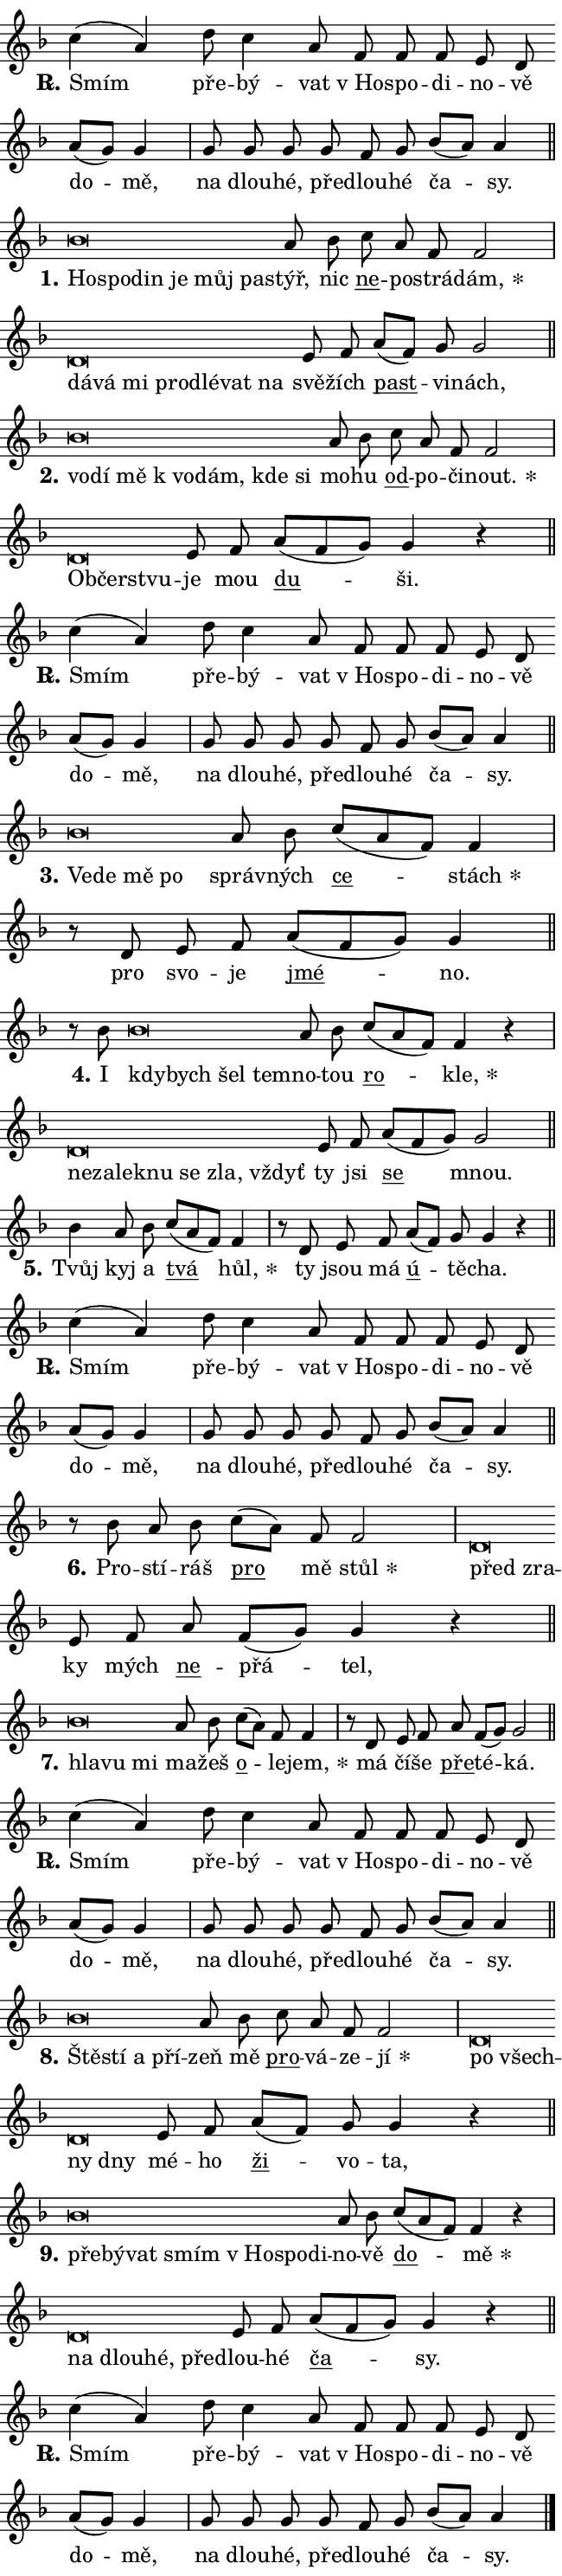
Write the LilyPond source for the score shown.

\version "2.24.0"
\header { tagline = "" }
\paper {
  indent = 0\cm
  top-margin = 0\cm
  right-margin = 0.13\cm % to fit lyric hyphens
  bottom-margin = 0\cm
  left-margin = 0\cm
  paper-width = 11\cm
  page-breaking = #ly:one-page-breaking
  system-system-spacing.basic-distance = #11
  score-system-spacing.basic-distance = #11
  ragged-last = ##f
}


%% Author: Thomas Morley
%% https://lists.gnu.org/archive/html/lilypond-user/2020-05/msg00002.html
#(define (line-position grob)
"Returns position of @var[grob} in current system:
   @code{'start}, if at first time-step
   @code{'end}, if at last time-step
   @code{'middle} otherwise
"
  (let* ((col (ly:item-get-column grob))
         (ln (ly:grob-object col 'left-neighbor))
         (rn (ly:grob-object col 'right-neighbor))
         (col-to-check-left (if (ly:grob? ln) ln col))
         (col-to-check-right (if (ly:grob? rn) rn col))
         (break-dir-left
           (and
             (ly:grob-property col-to-check-left 'non-musical #f)
             (ly:item-break-dir col-to-check-left)))
         (break-dir-right
           (and
             (ly:grob-property col-to-check-right 'non-musical #f)
             (ly:item-break-dir col-to-check-right))))
        (cond ((eqv? 1 break-dir-left) 'start)
              ((eqv? -1 break-dir-right) 'end)
              (else 'middle))))

#(define (tranparent-at-line-position vctor)
  (lambda (grob)
  "Relying on @code{line-position} select the relevant enry from @var{vctor}.
Used to determine transparency,"
    (case (line-position grob)
      ((end) (not (vector-ref vctor 0)))
      ((middle) (not (vector-ref vctor 1)))
      ((start) (not (vector-ref vctor 2))))))

noteHeadBreakVisibility =
#(define-music-function (break-visibility)(vector?)
"Makes @code{NoteHead}s transparent relying on @var{break-visibility}"
#{
  \override NoteHead.transparent =
    #(tranparent-at-line-position break-visibility)
#})

#(define delete-ledgers-for-transparent-note-heads
  (lambda (grob)
    "Reads whether a @code{NoteHead} is transparent.
If so this @code{NoteHead} is removed from @code{'note-heads} from
@var{grob}, which is supposed to be @code{LedgerLineSpanner}.
As a result ledgers are not printed for this @code{NoteHead}"
    (let* ((nhds-array (ly:grob-object grob 'note-heads))
           (nhds-list
             (if (ly:grob-array? nhds-array)
                 (ly:grob-array->list nhds-array)
                 '()))
           ;; Relies on the transparent-property being done before
           ;; Staff.LedgerLineSpanner.after-line-breaking is executed.
           ;; This is fragile ...
           (to-keep
             (remove
               (lambda (nhd)
                 (ly:grob-property nhd 'transparent #f))
               nhds-list)))
      ;; TODO find a better method to iterate over grob-arrays, similiar
      ;; to filter/remove etc for lists
      ;; For now rebuilt from scratch
      (set! (ly:grob-object grob 'note-heads)  '())
      (for-each
        (lambda (nhd)
          (ly:pointer-group-interface::add-grob grob 'note-heads nhd))
        to-keep))))

squashNotes = {
  \override NoteHead.X-extent = #'(-0.2 . 0.2)
  \override NoteHead.Y-extent = #'(-0.75 . 0)
  \override NoteHead.stencil =
    #(lambda (grob)
       (let ((pos (ly:grob-property grob 'staff-position)))
         (begin
           (if (< pos -7) (display "ERROR: Lower brevis then expected\n") (display ""))
           (if (<= pos -6) ly:text-interface::print ly:note-head::print))))
}
unSquashNotes = {
  \revert NoteHead.X-extent
  \revert NoteHead.Y-extent
  \revert NoteHead.stencil
}

hideNotes = \noteHeadBreakVisibility #begin-of-line-visible
unHideNotes = \noteHeadBreakVisibility #all-visible

% work-around for resetting accidentals
% https://lilypond.org/doc/v2.23/Documentation/notation/displaying-rhythms#unmetered-music
cadenzaMeasure = {
  \cadenzaOff
  \partial 1024 s1024
  \cadenzaOn
}

#(define-markup-command (accent layout props text) (markup?)
  "Underline accented syllable"
  (interpret-markup layout props
    #{\markup \override #'(offset . 4.3) \underline { #text }#}))

responsum = \markup \concat {
  "R" \hspace #-1.05 \path #0.1 #'((moveto 0 0.07) (lineto 0.9 0.8)) \hspace #0.05 "."
}

spaceSize = #0.6828661417322834 % exact space size for TeX Gyre Schola

\layout {
  \context {
    \Staff
    \remove "Time_signature_engraver"
    \override LedgerLineSpanner.after-line-breaking = #delete-ledgers-for-transparent-note-heads
  }
  \context {
    \Lyrics {
      \override LyricSpace.minimum-distance = \spaceSize
      \override LyricText.font-name = #"TeX Gyre Schola"
      \override LyricText.font-size = 1
      \override StanzaNumber.font-name = #"TeX Gyre Schola Bold"
      \override StanzaNumber.font-size = 1
    }
  }
  \context {
    \Score 
    \override NoteHead.text =
      #(lambda (grob) 
        (let ((pos (ly:grob-property grob 'staff-position)))
          #{\markup {
            \combine
              \halign #-0.55 \raise #(if (= pos -6) 0 0.5) \override #'(thickness . 2) \draw-line #'(3.2 . 0)
              \musicglyph "noteheads.sM1"
          }#}))
  }
}

% magnetic-lyrics.ily
%
%   written by
%     Jean Abou Samra <jean@abou-samra.fr>
%     Werner Lemberg <wl@gnu.org>
%
%   adapted by
%     Jiri Hon <jiri.hon@gmail.com>
%
% Version 2022-Apr-15

% https://www.mail-archive.com/lilypond-user@gnu.org/msg149350.html

#(define (Left_hyphen_pointer_engraver context)
   "Collect syllable-hyphen-syllable occurrences in lyrics and store
them in properties.  This engraver only looks to the left.  For
example, if the lyrics input is @code{foo -- bar}, it does the
following.

@itemize @bullet
@item
Set the @code{text} property of the @code{LyricHyphen} grob between
@q{foo} and @q{bar} to @code{foo}.

@item
Set the @code{left-hyphen} property of the @code{LyricText} grob with
text @q{foo} to the @code{LyricHyphen} grob between @q{foo} and
@q{bar}.
@end itemize

Use this auxiliary engraver in combination with the
@code{lyric-@/text::@/apply-@/magnetic-@/offset!} hook."
   (let ((hyphen #f)
         (text #f))
     (make-engraver
      (acknowledgers
       ((lyric-syllable-interface engraver grob source-engraver)
        (set! text grob)))
      (end-acknowledgers
       ((lyric-hyphen-interface engraver grob source-engraver)
        ;(when (not (grob::has-interface grob 'lyric-space-interface))
          (set! hyphen grob)));)
      ((stop-translation-timestep engraver)
       (when (and text hyphen)
         (ly:grob-set-object! text 'left-hyphen hyphen))
       (set! text #f)
       (set! hyphen #f)))))

#(define (lyric-text::apply-magnetic-offset! grob)
   "If the space between two syllables is less than the value in
property @code{LyricText@/.details@/.squash-threshold}, move the right
syllable to the left so that it gets concatenated with the left
syllable.

Use this function as a hook for
@code{LyricText@/.after-@/line-@/breaking} if the
@code{Left_@/hyphen_@/pointer_@/engraver} is active."
   (let ((hyphen (ly:grob-object grob 'left-hyphen #f)))
     (when hyphen
       (let ((left-text (ly:spanner-bound hyphen LEFT)))
         (when (grob::has-interface left-text 'lyric-syllable-interface)
           (let* ((common (ly:grob-common-refpoint grob left-text X))
                  (this-x-ext (ly:grob-extent grob common X))
                  (left-x-ext
                   (begin
                     ;; Trigger magnetism for left-text.
                     (ly:grob-property left-text 'after-line-breaking)
                     (ly:grob-extent left-text common X)))
                  ;; `delta` is the gap width between two syllables.
                  (delta (- (interval-start this-x-ext)
                            (interval-end left-x-ext)))
                  (details (ly:grob-property grob 'details))
                  (threshold (assoc-get 'squash-threshold details 0.2)))
             (when (< delta threshold)
               (let* (;; We have to manipulate the input text so that
                      ;; ligatures crossing syllable boundaries are not
                      ;; disabled.  For languages based on the Latin
                      ;; script this is essentially a beautification.
                      ;; However, for non-Western scripts it can be a
                      ;; necessity.
                      (lt (ly:grob-property left-text 'text))
                      (rt (ly:grob-property grob 'text))
                      (is-space (grob::has-interface hyphen 'lyric-space-interface))
                      (space (if is-space " " ""))
                      (extra-delta (if is-space spaceSize 0))
                      ;; Append new syllable.
                      (ltrt-space (if (and (string? lt) (string? rt))
                                (string-append lt space rt)
                                (make-concat-markup (list lt space rt))))
                      ;; Right-align `ltrt` to the right side.
                      (ltrt-space-markup (grob-interpret-markup
                               grob
                               (make-translate-markup
                                (cons (interval-length this-x-ext) 0)
                                (make-right-align-markup ltrt-space)))))
                 (begin
                   ;; Don't print `left-text`.
                   (ly:grob-set-property! left-text 'stencil #f)
                   ;; Set text and stencil (which holds all collected
                   ;; syllables so far) and shift it to the left.
                   (ly:grob-set-property! grob 'text ltrt-space)
                   (ly:grob-set-property! grob 'stencil ltrt-space-markup)
                   (ly:grob-translate-axis! grob (- (- delta extra-delta)) X))))))))))


#(define (lyric-hyphen::displace-bounds-first grob)
   ;; Make very sure this callback isn't triggered too early.
   (let ((left (ly:spanner-bound grob LEFT))
         (right (ly:spanner-bound grob RIGHT)))
     (ly:grob-property left 'after-line-breaking)
     (ly:grob-property right 'after-line-breaking)
     (ly:lyric-hyphen::print grob)))

squashThreshold = #0.4

\layout {
  \context {
    \Lyrics
    \consists #Left_hyphen_pointer_engraver
    \override LyricText.after-line-breaking =
      #lyric-text::apply-magnetic-offset!
    \override LyricHyphen.stencil = #lyric-hyphen::displace-bounds-first
    \override LyricText.details.squash-threshold = \squashThreshold
    \override LyricHyphen.minimum-distance = 0
    \override LyricHyphen.minimum-length = \squashThreshold
  }
}

squashText = \override LyricText.details.squash-threshold = 9999
unSquashText = \override LyricText.details.squash-threshold = \squashThreshold

leftText = \override LyricText.self-alignment-X = #LEFT
unLeftText = \revert LyricText.self-alignment-X

starOffset = #(lambda (grob) 
                (let ((x_offset (ly:self-alignment-interface::aligned-on-x-parent grob)))
                  (if (= x_offset 0) 0 (+ x_offset 1.2))))

star = #(define-music-function (syllable)(string?)
"Append star separator at the end of a syllable"
#{
  \once \override LyricText.X-offset = #starOffset
  \lyricmode { \markup {
    #syllable
    \override #'((font-name . "TeX Gyre Schola Bold")) \hspace #0.2 \lower #0.65 \larger "*"
  } }
#})

starAccent = #(define-music-function (syllable)(string?)
"Append star separator at the end of a syllable and make accent"
#{
  \once \override LyricText.X-offset = #starOffset
  \lyricmode { \markup {
    \accent #syllable
    \override #'((font-name . "TeX Gyre Schola Bold")) \hspace #0.2 \lower #0.65 \larger "*"
  } }
#})

breath = #(define-music-function (syllable)(string?)
"Append breathing indicator at the end of a syllable"
#{
  \lyricmode { \markup { #syllable "+" } }
#})

optionalBreath = #(define-music-function (syllable)(string?)
"Append optional breathing indicator at the end of a syllable"
#{
  \lyricmode { \markup { #syllable "(+)" } }
#})


\score {
    <<
        \new Voice = "melody" { \cadenzaOn \key f \major \relative { c''4( a) d8 c4 a8 \bar "" f f f \bar "" e d \bar "" a'[( g)] g4 \cadenzaMeasure \bar "|" g8 g g \bar "" g f g \bar "" bes[( a)] a4 \cadenzaMeasure \bar "||" \break } }
        \new Lyrics \lyricsto "melody" { \lyricmode { \set stanza = \responsum
Smím pře -- bý -- vat "v Ho" -- spo -- di -- no -- vě do -- mě, na dlou -- hé, pře -- dlou -- hé ča -- sy. } }
    >>
    \layout {}
}

\score {
    <<
        \new Voice = "melody" { \cadenzaOn \key f \major \relative { \squashNotes bes'\breve*1/16 \hideNotes \breve*1/16 \bar "" \breve*1/16 \bar "" \breve*1/16 \bar "" \breve*1/16 \breve*1/16 \bar "" \unHideNotes \unSquashNotes a8 bes \bar "" c a f f2 \cadenzaMeasure \bar "|" \squashNotes d\breve*1/16 \hideNotes \breve*1/16 \bar "" \breve*1/16 \bar "" \breve*1/16 \bar "" \breve*1/16 \bar "" \breve*1/16 \breve*1/16 \bar "" \unHideNotes \unSquashNotes e8 f \bar "" a[( f)] g g2 \cadenzaMeasure \bar "||" \break } }
        \new Lyrics \lyricsto "melody" { \lyricmode { \set stanza = "1."
\leftText Ho -- \squashText spo -- din je můj pa -- \unLeftText \unSquashText stýř, nic \markup \accent ne -- po -- strá -- \star dám, \leftText dá -- \squashText vá mi pro -- dlé -- vat na \unLeftText \unSquashText svě -- žích \markup \accent past -- vi -- nách, } }
    >>
    \layout {}
}

\score {
    <<
        \new Voice = "melody" { \cadenzaOn \key f \major \relative { \squashNotes bes'\breve*1/16 \hideNotes \breve*1/16 \bar "" \breve*1/16 \bar "" \breve*1/16 \bar "" \breve*1/16 \bar "" \breve*1/16 \breve*1/16 \bar "" \unHideNotes \unSquashNotes a8 bes \bar "" c a f f2 \cadenzaMeasure \bar "|" \squashNotes d\breve*1/16 \hideNotes \breve*1/16 \breve*1/16 \bar "" \unHideNotes \unSquashNotes e8 f \bar "" a[( f g)] g4 r \cadenzaMeasure \bar "||" \break } }
        \new Lyrics \lyricsto "melody" { \lyricmode { \set stanza = "2."
\leftText vo -- \squashText dí mě "k vo" -- dám, kde si \unLeftText \unSquashText mo -- hu \markup \accent od -- po -- či -- \star nout. \leftText Ob -- \squashText čerst -- vu -- \unLeftText \unSquashText je mou \markup \accent du -- ši. } }
    >>
    \layout {}
}

\score {
    <<
        \new Voice = "melody" { \cadenzaOn \key f \major \relative { c''4( a) d8 c4 a8 \bar "" f f f \bar "" e d \bar "" a'[( g)] g4 \cadenzaMeasure \bar "|" g8 g g \bar "" g f g \bar "" bes[( a)] a4 \cadenzaMeasure \bar "||" \break } }
        \new Lyrics \lyricsto "melody" { \lyricmode { \set stanza = \responsum
Smím pře -- bý -- vat "v Ho" -- spo -- di -- no -- vě do -- mě, na dlou -- hé, pře -- dlou -- hé ča -- sy. } }
    >>
    \layout {}
}

\score {
    <<
        \new Voice = "melody" { \cadenzaOn \key f \major \relative { \squashNotes bes'\breve*1/16 \hideNotes \breve*1/16 \bar "" \breve*1/16 \breve*1/16 \bar "" \unHideNotes \unSquashNotes a8 bes \bar "" c[( a f)] f4 \cadenzaMeasure \bar "|" r8 d8 e8 f \bar "" a[( f g)] g4 \cadenzaMeasure \bar "||" \break } }
        \new Lyrics \lyricsto "melody" { \lyricmode { \set stanza = "3."
\leftText Ve -- \squashText de mě po \unLeftText \unSquashText správ -- ných \markup \accent ce -- \star stách pro svo -- je \markup \accent jmé -- no. } }
    >>
    \layout {}
}

\score {
    <<
        \new Voice = "melody" { \cadenzaOn \key f \major \relative { r8 bes' \squashNotes bes\breve*1/16 \hideNotes \breve*1/16 \bar "" \breve*1/16 \breve*1/16 \bar "" \unHideNotes \unSquashNotes a8 bes \bar "" c[( a f)] f4 r \cadenzaMeasure \bar "|" \squashNotes d\breve*1/16 \hideNotes \breve*1/16 \bar "" \breve*1/16 \bar "" \breve*1/16 \bar "" \breve*1/16 \bar "" \breve*1/16 \breve*1/16 \bar "" \unHideNotes \unSquashNotes e8 f \bar "" a[( f g)] g2 \cadenzaMeasure \bar "||" \break } }
        \new Lyrics \lyricsto "melody" { \lyricmode { \set stanza = "4."
I \leftText kdy -- \squashText bych šel tem -- \unLeftText \unSquashText no -- tou \markup \accent ro -- \star kle, \leftText ne -- \squashText za -- lek -- nu se zla, vždyť \unLeftText \unSquashText ty jsi \markup \accent se mnou. } }
    >>
    \layout {}
}

\score {
    <<
        \new Voice = "melody" { \cadenzaOn \key f \major \relative { bes'4 a8 bes \bar "" c[( a f)] f4 \cadenzaMeasure \bar "|" r8 d e8 f \bar "" a[( f)] g g4 r \cadenzaMeasure \bar "||" \break } }
        \new Lyrics \lyricsto "melody" { \lyricmode { \set stanza = "5."
Tvůj kyj a \markup \accent tvá \star hůl, ty jsou má \markup \accent ú -- tě -- cha. } }
    >>
    \layout {}
}

\score {
    <<
        \new Voice = "melody" { \cadenzaOn \key f \major \relative { c''4( a) d8 c4 a8 \bar "" f f f \bar "" e d \bar "" a'[( g)] g4 \cadenzaMeasure \bar "|" g8 g g \bar "" g f g \bar "" bes[( a)] a4 \cadenzaMeasure \bar "||" \break } }
        \new Lyrics \lyricsto "melody" { \lyricmode { \set stanza = \responsum
Smím pře -- bý -- vat "v Ho" -- spo -- di -- no -- vě do -- mě, na dlou -- hé, pře -- dlou -- hé ča -- sy. } }
    >>
    \layout {}
}

\score {
    <<
        \new Voice = "melody" { \cadenzaOn \key f \major \relative { r8 bes' a8 bes \bar "" c[( a)] f f2 \cadenzaMeasure \bar "|" \squashNotes d\breve*1/16 \hideNotes \breve*1/16 \bar "" \unHideNotes \unSquashNotes e8 f \bar "" a f[( g)] g4 r \cadenzaMeasure \bar "||" \break } }
        \new Lyrics \lyricsto "melody" { \lyricmode { \set stanza = "6."
Pro -- stí -- ráš \markup \accent pro mě \star stůl \leftText před \squashText zra -- \unLeftText \unSquashText ky mých \markup \accent ne -- přá -- tel, } }
    >>
    \layout {}
}

\score {
    <<
        \new Voice = "melody" { \cadenzaOn \key f \major \relative { \squashNotes bes'\breve*1/16 \hideNotes \breve*1/16 \breve*1/16 \bar "" \unHideNotes \unSquashNotes a8 bes \bar "" c[( a)] f f4 \cadenzaMeasure \bar "|" r8 d e8 f \bar "" a f[( g)] g2 \cadenzaMeasure \bar "||" \break } }
        \new Lyrics \lyricsto "melody" { \lyricmode { \set stanza = "7."
\leftText hla -- \squashText vu mi \unLeftText \unSquashText ma -- žeš \markup \accent o -- le -- \star jem, má čí -- še \markup \accent pře -- té -- ká. } }
    >>
    \layout {}
}

\score {
    <<
        \new Voice = "melody" { \cadenzaOn \key f \major \relative { c''4( a) d8 c4 a8 \bar "" f f f \bar "" e d \bar "" a'[( g)] g4 \cadenzaMeasure \bar "|" g8 g g \bar "" g f g \bar "" bes[( a)] a4 \cadenzaMeasure \bar "||" \break } }
        \new Lyrics \lyricsto "melody" { \lyricmode { \set stanza = \responsum
Smím pře -- bý -- vat "v Ho" -- spo -- di -- no -- vě do -- mě, na dlou -- hé, pře -- dlou -- hé ča -- sy. } }
    >>
    \layout {}
}

\score {
    <<
        \new Voice = "melody" { \cadenzaOn \key f \major \relative { \squashNotes bes'\breve*1/16 \hideNotes \breve*1/16 \bar "" \breve*1/16 \breve*1/16 \bar "" \unHideNotes \unSquashNotes a8 bes \bar "" c a f f2 \cadenzaMeasure \bar "|" \squashNotes d\breve*1/16 \hideNotes \breve*1/16 \bar "" \breve*1/16 \breve*1/16 \bar "" \unHideNotes \unSquashNotes e8 f \bar "" a[( f)] g g4 r \cadenzaMeasure \bar "||" \break } }
        \new Lyrics \lyricsto "melody" { \lyricmode { \set stanza = "8."
\leftText Ště -- \squashText stí a pří -- \unLeftText \unSquashText zeň mě \markup \accent pro -- vá -- ze -- \star jí \leftText po \squashText všech -- ny dny \unLeftText \unSquashText mé -- ho \markup \accent ži -- vo -- ta, } }
    >>
    \layout {}
}

\score {
    <<
        \new Voice = "melody" { \cadenzaOn \key f \major \relative { \squashNotes bes'\breve*1/16 \hideNotes \breve*1/16 \bar "" \breve*1/16 \bar "" \breve*1/16 \bar "" \breve*1/16 \bar "" \breve*1/16 \breve*1/16 \bar "" \unHideNotes \unSquashNotes a8 bes \bar "" c[( a f)] f4 r \cadenzaMeasure \bar "|" \squashNotes d\breve*1/16 \hideNotes \breve*1/16 \bar "" \breve*1/16 \breve*1/16 \bar "" \unHideNotes \unSquashNotes e8 f \bar "" a[( f g)] g4 r \cadenzaMeasure \bar "||" \break } }
        \new Lyrics \lyricsto "melody" { \lyricmode { \set stanza = "9."
\leftText pře -- \squashText bý -- vat smím "v Ho" -- spo -- di -- \unLeftText \unSquashText no -- vě \markup \accent do -- \star mě \leftText na \squashText dlou -- hé, pře -- \unLeftText \unSquashText dlou -- hé \markup \accent ča -- sy. } }
    >>
    \layout {}
}

\score {
    <<
        \new Voice = "melody" { \cadenzaOn \key f \major \relative { c''4( a) d8 c4 a8 \bar "" f f f \bar "" e d \bar "" a'[( g)] g4 \cadenzaMeasure \bar "|" g8 g g \bar "" g f g \bar "" bes[( a)] a4 \cadenzaMeasure \bar "||" \break } \bar "|." }
        \new Lyrics \lyricsto "melody" { \lyricmode { \set stanza = \responsum
Smím pře -- bý -- vat "v Ho" -- spo -- di -- no -- vě do -- mě, na dlou -- hé, pře -- dlou -- hé ča -- sy. } }
    >>
    \layout {}
}
